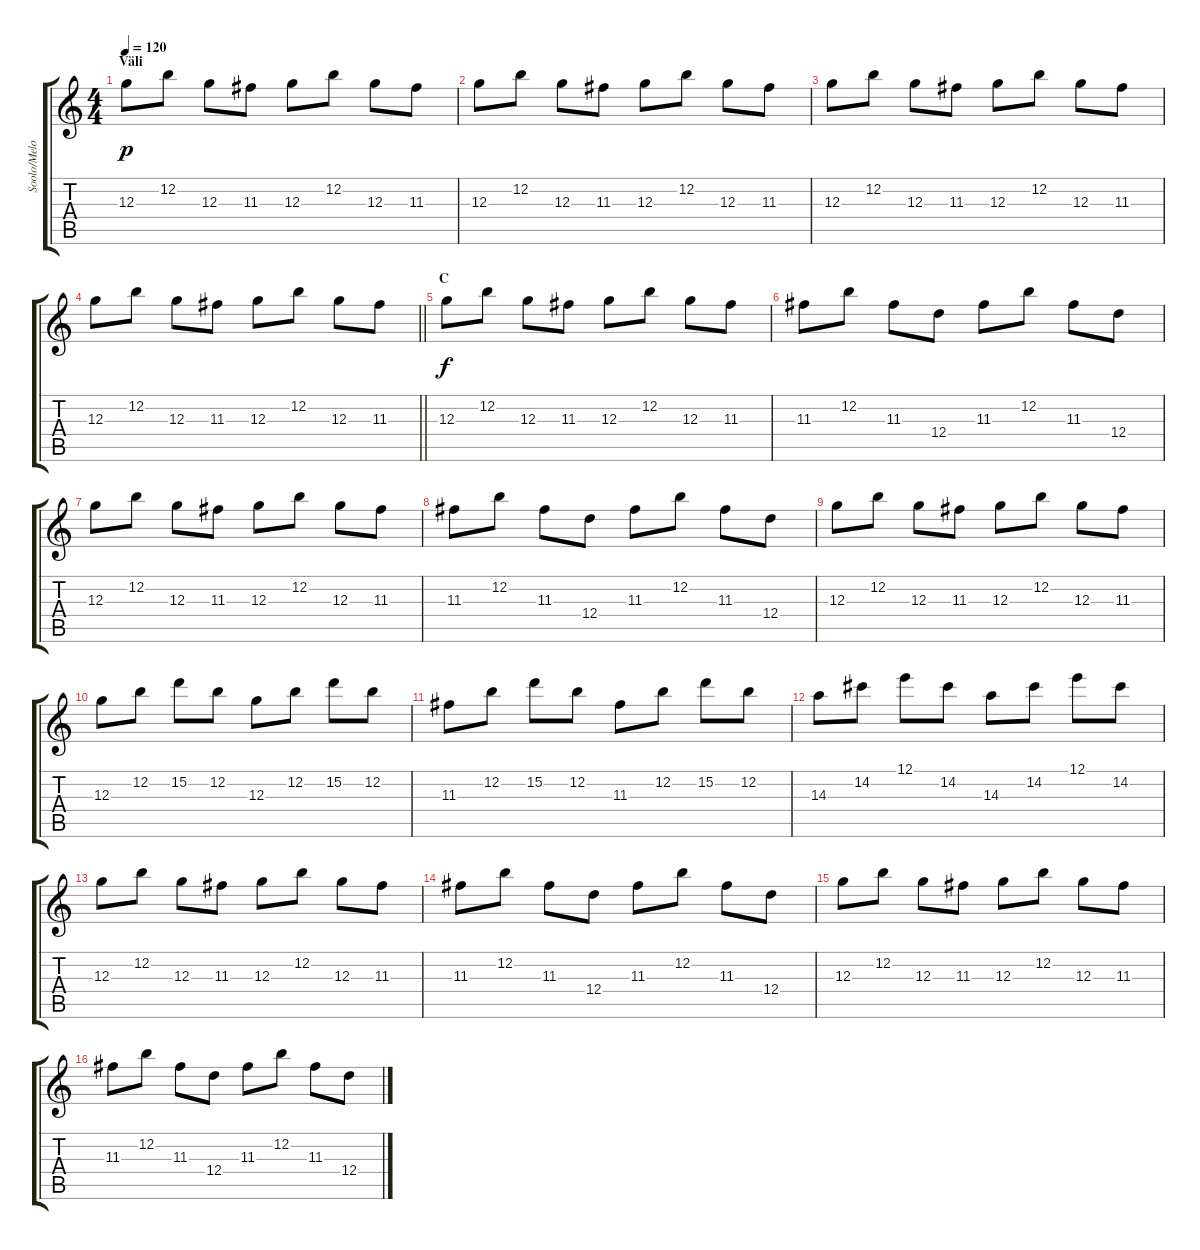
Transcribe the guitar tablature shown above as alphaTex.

\track ("Soolo/Melodia Särö" "Soolo/Melo") {instrument distortionguitar}
\staff {score tabs}
\tuning (E4 B3 G3 D3 A2 E2) {hide}
\ts (4 4)
\section ("" "Väli")
\tempo 120
\clef g2
\ks c
12.3.8{dy p} 12.2.8 12.3.8 11.3.8 12.3.8 12.2.8 12.3.8 11.3.8 |
12.3.8 12.2.8 12.3.8 11.3.8 12.3.8 12.2.8 12.3.8 11.3.8 |
12.3.8 12.2.8 12.3.8 11.3.8 12.3.8 12.2.8 12.3.8 11.3.8 |
\barLineRight lightlight
12.3.8 12.2.8 12.3.8 11.3.8 12.3.8 12.2.8 12.3.8 11.3.8 |
\section ("" "C")
12.3.8{dy f} 12.2.8 12.3.8 11.3.8 12.3.8 12.2.8 12.3.8 11.3.8 |
11.3.8 12.2.8 11.3.8 12.4.8 11.3.8 12.2.8 11.3.8 12.4.8 |
12.3.8 12.2.8 12.3.8 11.3.8 12.3.8 12.2.8 12.3.8 11.3.8 |
11.3.8 12.2.8 11.3.8 12.4.8 11.3.8 12.2.8 11.3.8 12.4.8 |
12.3.8 12.2.8 12.3.8 11.3.8 12.3.8 12.2.8 12.3.8 11.3.8 |
12.3.8 12.2.8 15.2.8 12.2.8 12.3.8 12.2.8 15.2.8 12.2.8 |
11.3.8 12.2.8 15.2.8 12.2.8 11.3.8 12.2.8 15.2.8 12.2.8 |
14.3.8 14.2.8 12.1.8 14.2.8 14.3.8 14.2.8 12.1.8 14.2.8 |
12.3.8 12.2.8 12.3.8 11.3.8 12.3.8 12.2.8 12.3.8 11.3.8 |
11.3.8 12.2.8 11.3.8 12.4.8 11.3.8 12.2.8 11.3.8 12.4.8 |
12.3.8 12.2.8 12.3.8 11.3.8 12.3.8 12.2.8 12.3.8 11.3.8 |
11.3.8 12.2.8 11.3.8 12.4.8 11.3.8 12.2.8 11.3.8 12.4.8
